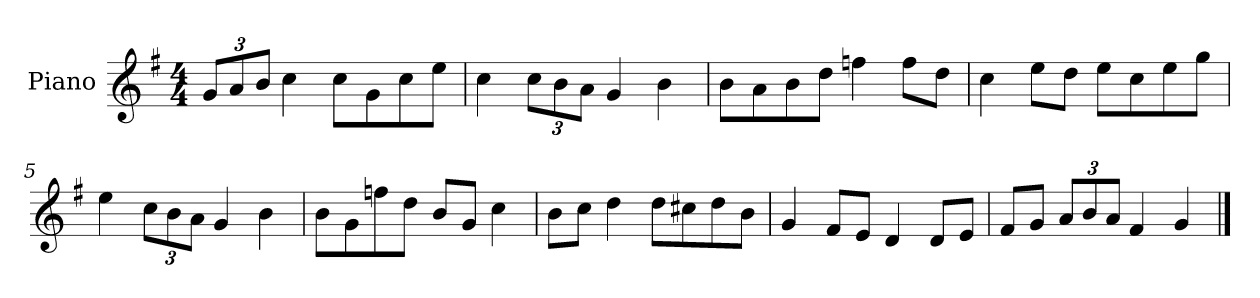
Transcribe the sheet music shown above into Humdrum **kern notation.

**kern
*part1
*staff1
*I"Piano
*I'P-no
*clefG2
*k[f#]
*M4/4
*MM90
*Xbrackettup
=1
12g/L
12a/
12b/J
4cc\
8cc\L
8g\
8cc\
8ee\J
=2
4cc\
12cc\L
12b\
12a\J
4g/
4b\
=3
8b\L
8a\
8b\
8dd\J
4ffn\
8ff\L
8dd\J
=4
4cc\
8ee\L
8dd\J
8ee\L
8cc\
8ee\
8gg\J
=5
4ee\
12cc\L
12b\
12a\J
4g/
4b\
!!LO:LB:g=z
=6
8b\L
8g\
8ffn\
8dd\J
8b/L
8g/J
4cc\
=7
8b\L
8cc\J
4dd\
8dd\L
8cc#X\
8dd\
8b\J
=8
4g/
8f#/L
8e/J
4d/
8d/L
8e/J
=9
8f#/L
8g/J
12a/L
12b/
12a/J
4f#/
4g/
==
*-
